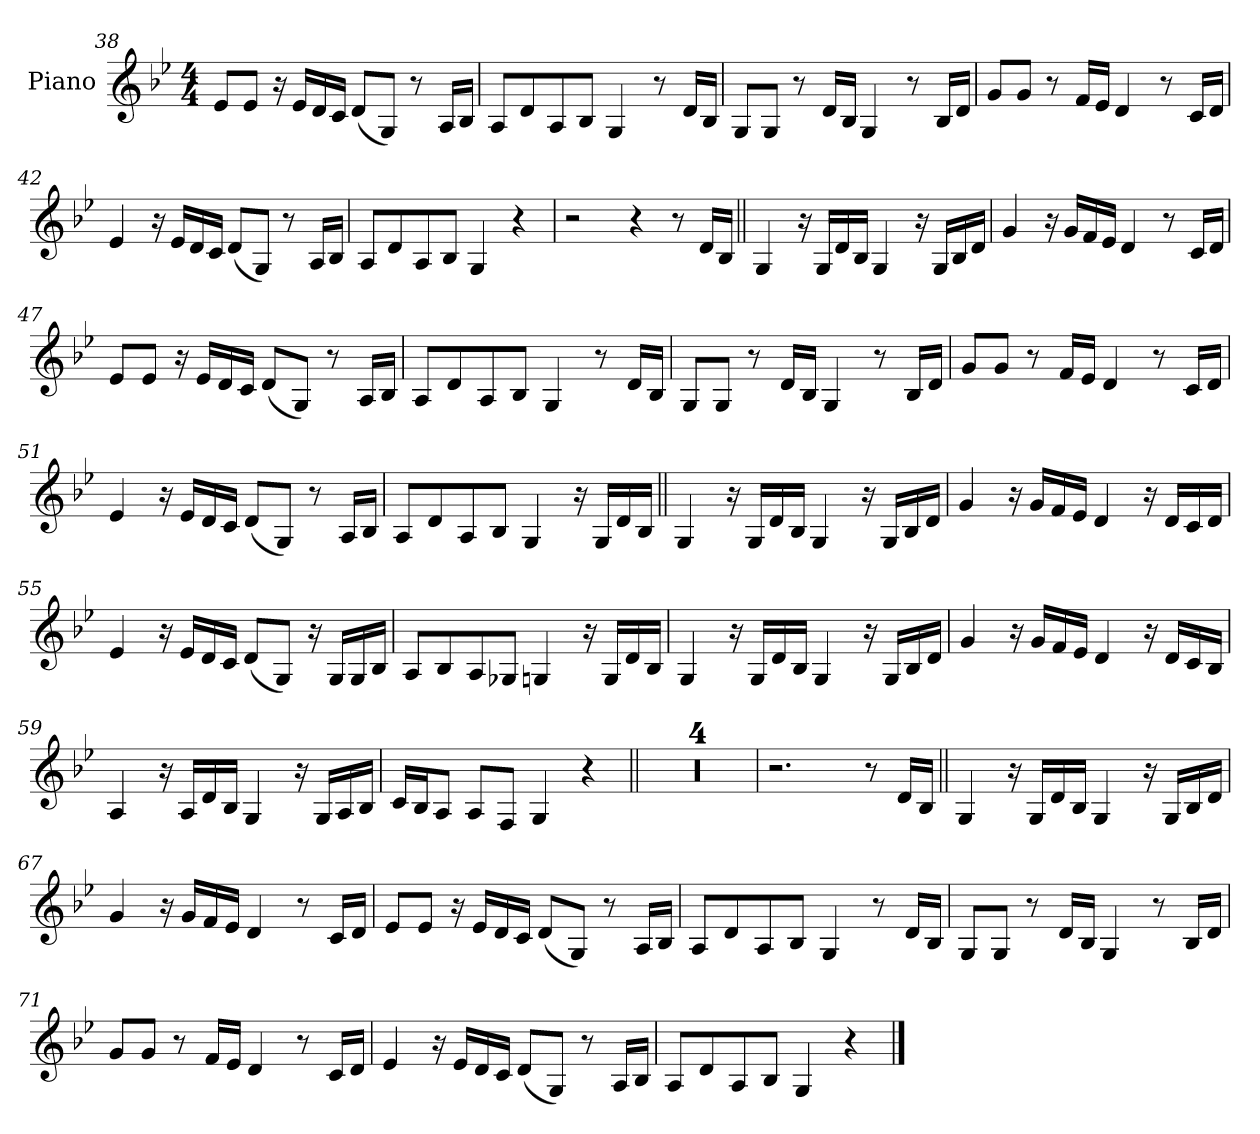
**kern
*part1
*staff1
*I"Piano
*I'Pno.
*clefG2
*k[b-e-]
*M4/4
=38
8e-L
8e-J
16r
16e-LL
16d
16cJJ
(8dL
8GJ)
8r
16ALL
16B-JJ
=39
8AL
8d
8A
8B-J
4G
8r
16dLL
16B-JJ
=40
8GL
8GJ
8r
16dLL
16B-JJ
4G
8r
16B-LL
16dJJ
=41
8gL
8gJ
8r
16fLL
16e-JJ
4d
8r
16cLL
16dJJ
=42
4e-
16r
16e-LL
16d
16cJJ
(8dL
8GJ)
8r
16ALL
16B-JJ
=43
8AL
8d
8A
8B-J
4G
4r
=44
2r
4r
8r
16dLL
16B-JJ
=45||
4G
16r
16GLL
16d
16B-JJ
4G
16r
16GLL
16B-
16dJJ
=46
4g
16r
16gLL
16f
16e-JJ
4d
8r
16cLL
16dJJ
=47
8e-L
8e-J
16r
16e-LL
16d
16cJJ
(8dL
8GJ)
8r
16ALL
16B-JJ
=48
8AL
8d
8A
8B-J
4G
8r
16dLL
16B-JJ
=49
8GL
8GJ
8r
16dLL
16B-JJ
4G
8r
16B-LL
16dJJ
=50
8gL
8gJ
8r
16fLL
16e-JJ
4d
8r
16cLL
16dJJ
=51
4e-
16r
16e-LL
16d
16cJJ
(8dL
8GJ)
8r
16ALL
16B-JJ
=52
8AL
8d
8A
8B-J
4G
16r
16GLL
16d
16B-JJ
=53||
4G
16r
16GLL
16d
16B-JJ
4G
16r
16GLL
16B-
16dJJ
=54
4g
16r
16gLL
16f
16e-JJ
4d
16r
16dLL
16c
16dJJ
=55
4e-
16r
16e-LL
16d
16cJJ
(8dL
8GJ)
16r
16GLL
16G
16B-JJ
=56
8AL
8B-
8A
8G-XJ
4Gn
16r
16GLL
16d
16B-JJ
=57
4G
16r
16GLL
16d
16B-JJ
4G
16r
16GLL
16B-
16dJJ
=58
4g
16r
16gLL
16f
16e-JJ
4d
16r
16dLL
16c
16B-JJ
=59
4A
16r
16ALL
16d
16B-JJ
4G
16r
16GLL
16A
16B-JJ
=60
16cLL
16B-J
8AJ
8AL
8FJ
4G
4r
=61||
1r
=62
1r
=63
1r
=64
1r
=65
2.r
8r
16dLL
16B-JJ
=66||
4G
16r
16GLL
16d
16B-JJ
4G
16r
16GLL
16B-
16dJJ
=67
4g
16r
16gLL
16f
16e-JJ
4d
8r
16cLL
16dJJ
=68
8e-L
8e-J
16r
16e-LL
16d
16cJJ
(8dL
8GJ)
8r
16ALL
16B-JJ
=69
8AL
8d
8A
8B-J
4G
8r
16dLL
16B-JJ
=70
8GL
8GJ
8r
16dLL
16B-JJ
4G
8r
16B-LL
16dJJ
=71
8gL
8gJ
8r
16fLL
16e-JJ
4d
8r
16cLL
16dJJ
=72
4e-
16r
16e-LL
16d
16cJJ
(8dL
8GJ)
8r
16ALL
16B-JJ
=73
8AL
8d
8A
8B-J
4G
4r
==
*-
